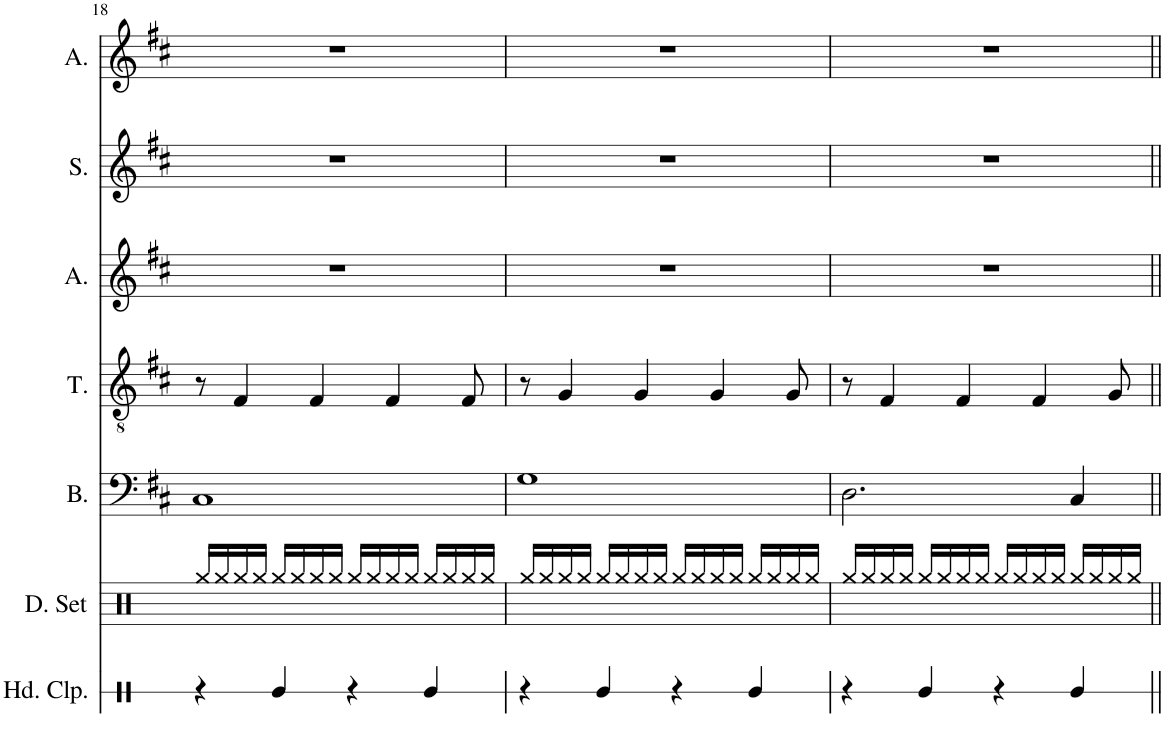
**kern	**kern	**kern	**kern	**kern	**kern	**kern
*part7	*part6	*part5	*part4	*part3	*part2	*part1
*staff7	*staff6	*staff5	*staff4	*staff3	*staff2	*staff1
*I"Hand Clap	*I"Drumset	*I"Bass	*I"Tenor	*I"Alto	*I"Soprano	*I"Alto
*I'Hd. Clp.	*I'D. Set	*I'B.	*I'T.	*I'A.	*I'S.	*I'A.
!!LO:PB:g=z
*clefX	*clefX	*clefF4	*clefGv2	*clefG2	*clefG2	*clefG2
*k[]	*k[]	*k[f#c#]	*k[f#c#]	*k[f#c#]	*k[f#c#]	*k[f#c#]
*M4/4	*M4/4	*M4/4	*M4/4	*M4/4	*M4/4	*M4/4
=18	=18	=18	=18	=18	=18	=18
4r	16Rgg/LL	1C#	8r	1r	1r	1r
.	16Rgg/	.	.	.	.	.
.	16Rgg/	.	4F#/	.	.	.
.	16Rgg/JJ	.	.	.	.	.
4Re/	16Rgg/LL	.	.	.	.	.
.	16Rgg/	.	.	.	.	.
.	16Rgg/	.	4F#/	.	.	.
.	16Rgg/JJ	.	.	.	.	.
4r	16Rgg/LL	.	.	.	.	.
.	16Rgg/	.	.	.	.	.
.	16Rgg/	.	4F#/	.	.	.
.	16Rgg/JJ	.	.	.	.	.
4Re/	16Rgg/LL	.	.	.	.	.
.	16Rgg/	.	.	.	.	.
.	16Rgg/	.	8F#/	.	.	.
.	16Rgg/JJ	.	.	.	.	.
=19	=19	=19	=19	=19	=19	=19
4r	16Rgg/LL	1G	8r	1r	1r	1r
.	16Rgg/	.	.	.	.	.
.	16Rgg/	.	4G/	.	.	.
.	16Rgg/JJ	.	.	.	.	.
4Re/	16Rgg/LL	.	.	.	.	.
.	16Rgg/	.	.	.	.	.
.	16Rgg/	.	4G/	.	.	.
.	16Rgg/JJ	.	.	.	.	.
4r	16Rgg/LL	.	.	.	.	.
.	16Rgg/	.	.	.	.	.
.	16Rgg/	.	4G/	.	.	.
.	16Rgg/JJ	.	.	.	.	.
4Re/	16Rgg/LL	.	.	.	.	.
.	16Rgg/	.	.	.	.	.
.	16Rgg/	.	8G/	.	.	.
.	16Rgg/JJ	.	.	.	.	.
=20	=20	=20	=20	=20	=20	=20
4r	16Rgg/LL	2.D\	8r	1r	1r	1r
.	16Rgg/	.	.	.	.	.
.	16Rgg/	.	4F#/	.	.	.
.	16Rgg/JJ	.	.	.	.	.
4Re/	16Rgg/LL	.	.	.	.	.
.	16Rgg/	.	.	.	.	.
.	16Rgg/	.	4F#/	.	.	.
.	16Rgg/JJ	.	.	.	.	.
4r	16Rgg/LL	.	.	.	.	.
.	16Rgg/	.	.	.	.	.
.	16Rgg/	.	4F#/	.	.	.
.	16Rgg/JJ	.	.	.	.	.
4Re/	16Rgg/LL	4C#/	.	.	.	.
.	16Rgg/	.	.	.	.	.
.	16Rgg/	.	8G/	.	.	.
.	16Rgg/JJ	.	.	.	.	.
=||	=||	=||	=||	=||	=||	=||
*-	*-	*-	*-	*-	*-	*-
